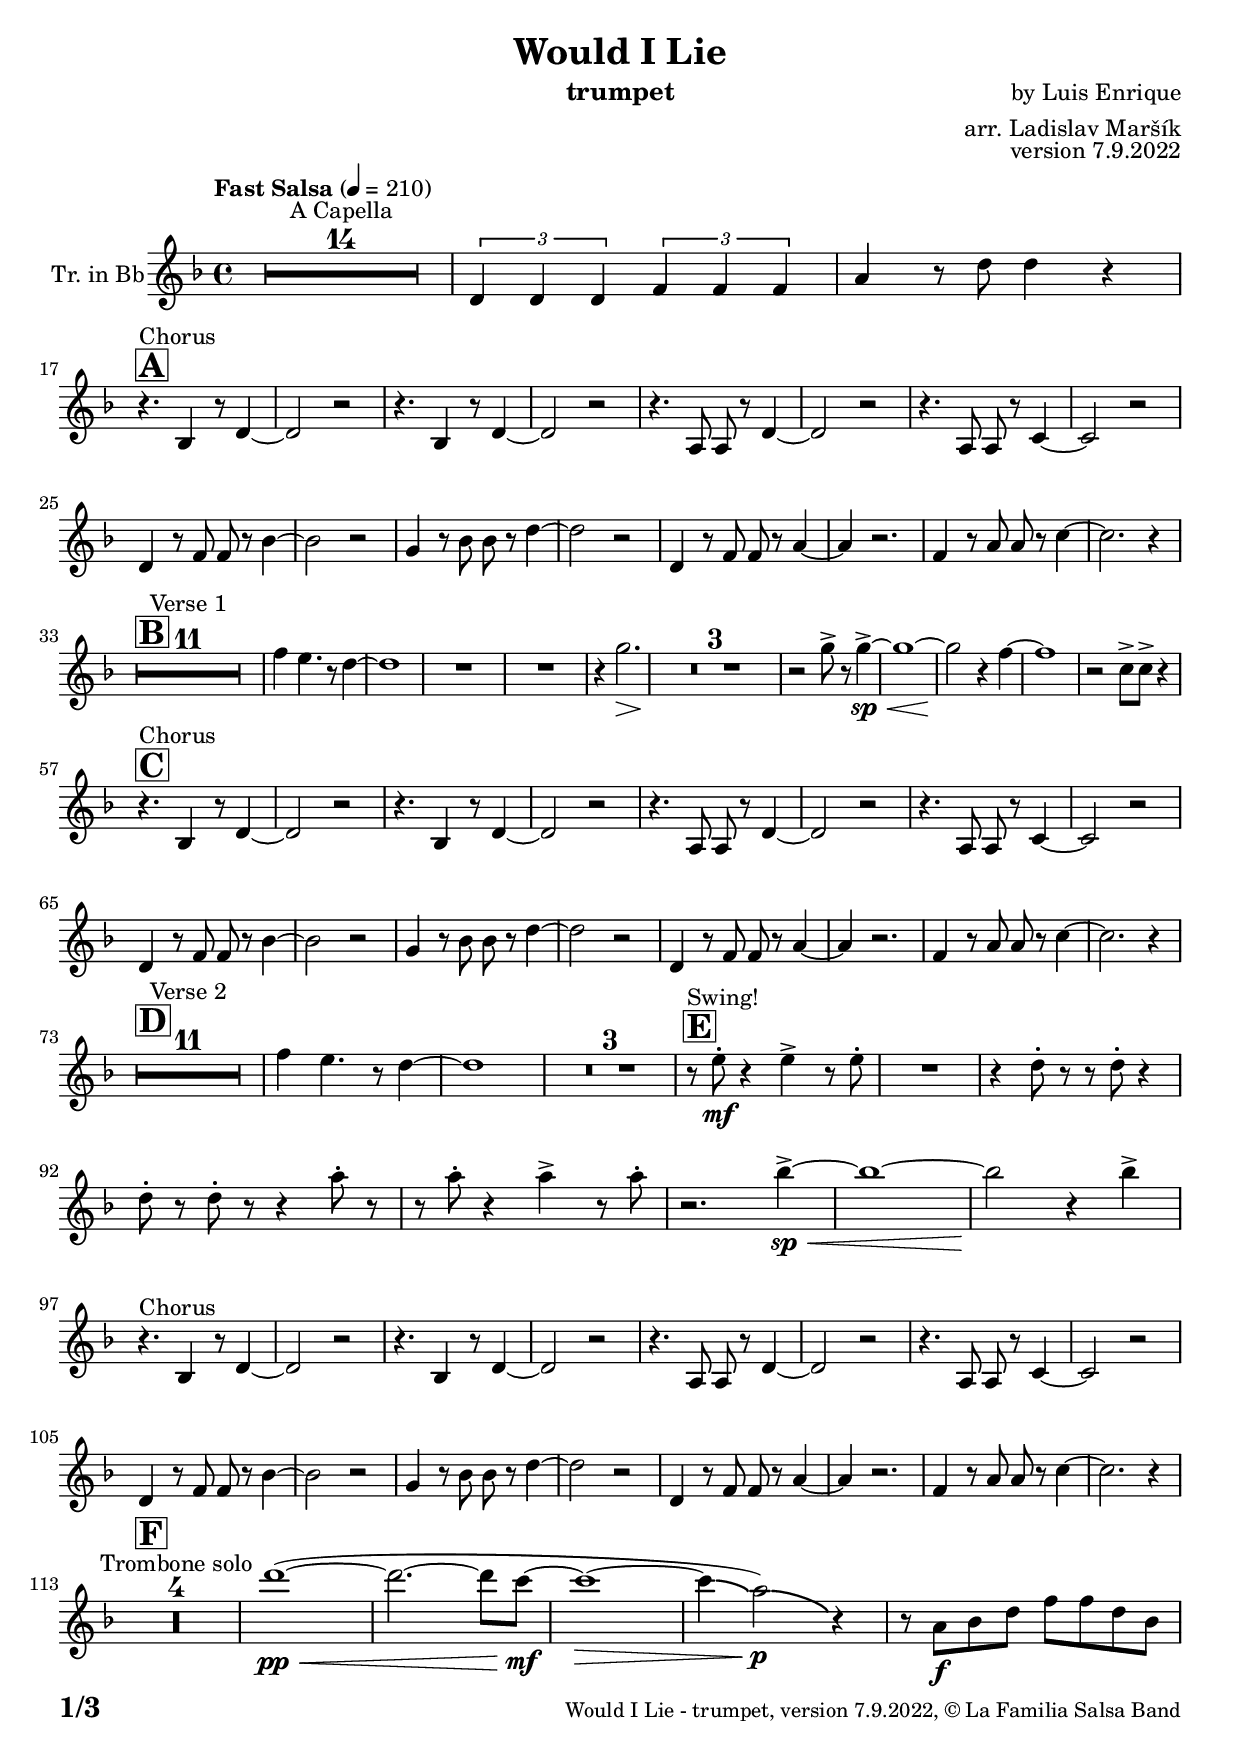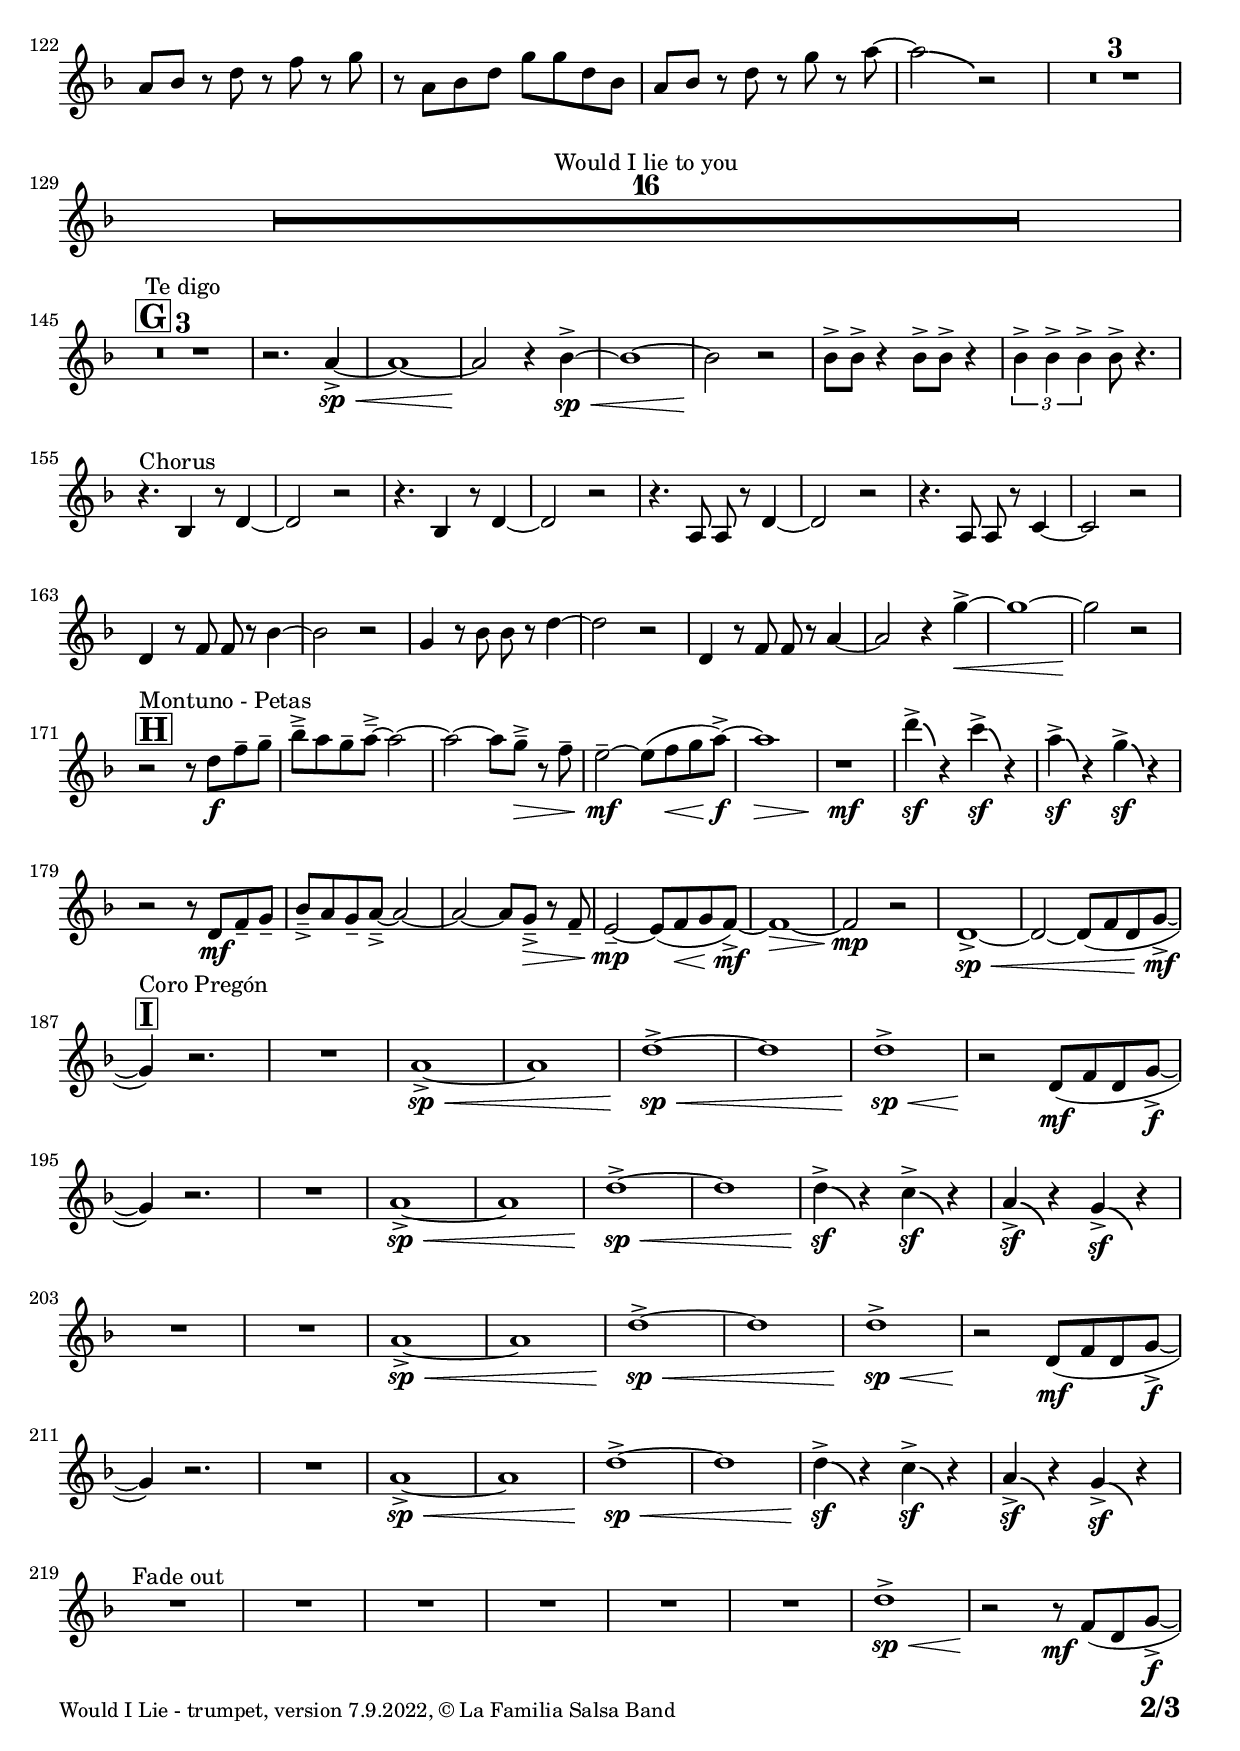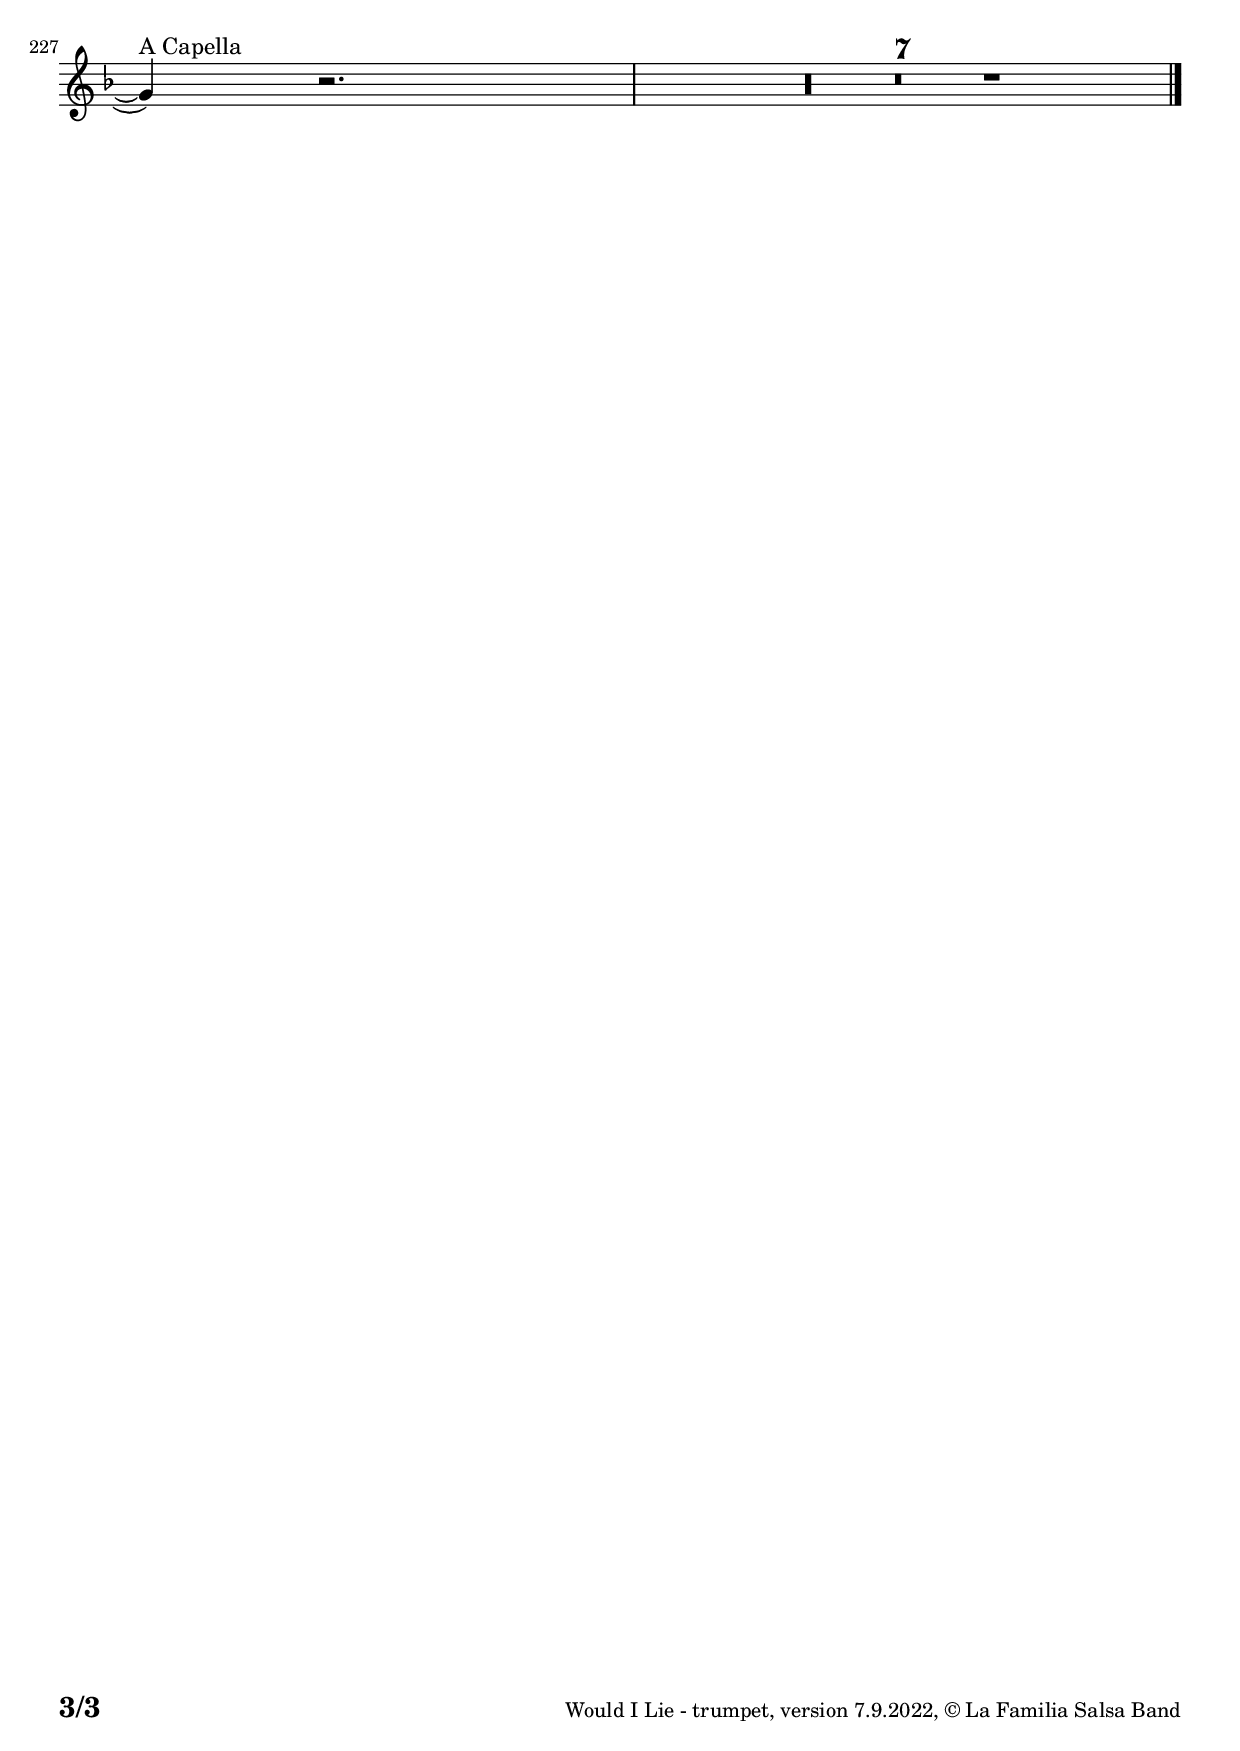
\version "2.22.2"

% Sheet revision 2022_09

\header {
  title = "Would I Lie"
  instrument = "trumpet"
  composer = "by Luis Enrique"
  arranger = "arr. Ladislav Maršík"
  opus = "version 7.9.2022"
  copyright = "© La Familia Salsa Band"
}

inst =
#(define-music-function
  (string)
  (string?)
  #{ <>^\markup \abs-fontsize #16 \bold \box #string #})

makePercent = #(define-music-function (note) (ly:music?)
                 (make-music 'PercentEvent 'length (ly:music-length note)))

#(define (test-stencil grob text)
   (let* ((orig (ly:grob-original grob))
          (siblings (ly:spanner-broken-into orig)) ; have we been split?
          (refp (ly:grob-system grob))
          (left-bound (ly:spanner-bound grob LEFT))
          (right-bound (ly:spanner-bound grob RIGHT))
          (elts-L (ly:grob-array->list (ly:grob-object left-bound 'elements)))
          (elts-R (ly:grob-array->list (ly:grob-object right-bound 'elements)))
          (break-alignment-L
           (filter
            (lambda (elt) (grob::has-interface elt 'break-alignment-interface))
            elts-L))
          (break-alignment-R
           (filter
            (lambda (elt) (grob::has-interface elt 'break-alignment-interface))
            elts-R))
          (break-alignment-L-ext (ly:grob-extent (car break-alignment-L) refp X))
          (break-alignment-R-ext (ly:grob-extent (car break-alignment-R) refp X))
          (num
           (markup text))
          (num
           (if (or (null? siblings)
                   (eq? grob (car siblings)))
               num
               (make-parenthesize-markup num)))
          (num (grob-interpret-markup grob num))
          (num-stil-ext-X (ly:stencil-extent num X))
          (num-stil-ext-Y (ly:stencil-extent num Y))
          (num (ly:stencil-aligned-to num X CENTER))
          (num
           (ly:stencil-translate-axis
            num
            (+ (interval-length break-alignment-L-ext)
               (* 0.5
                  (- (car break-alignment-R-ext)
                     (cdr break-alignment-L-ext))))
            X))
          (bracket-L
           (markup
            #:path
            0.1 ; line-thickness
            `((moveto 0.5 ,(* 0.5 (interval-length num-stil-ext-Y)))
              (lineto ,(* 0.5
                          (- (car break-alignment-R-ext)
                             (cdr break-alignment-L-ext)
                             (interval-length num-stil-ext-X)))
                      ,(* 0.5 (interval-length num-stil-ext-Y)))
              (closepath)
              (rlineto 0.0
                       ,(if (or (null? siblings) (eq? grob (car siblings)))
                            -1.0 0.0)))))
          (bracket-R
           (markup
            #:path
            0.1
            `((moveto ,(* 0.5
                          (- (car break-alignment-R-ext)
                             (cdr break-alignment-L-ext)
                             (interval-length num-stil-ext-X)))
                      ,(* 0.5 (interval-length num-stil-ext-Y)))
              (lineto 0.5
                      ,(* 0.5 (interval-length num-stil-ext-Y)))
              (closepath)
              (rlineto 0.0
                       ,(if (or (null? siblings) (eq? grob (last siblings)))
                            -1.0 0.0)))))
          (bracket-L (grob-interpret-markup grob bracket-L))
          (bracket-R (grob-interpret-markup grob bracket-R))
          (num (ly:stencil-combine-at-edge num X LEFT bracket-L 0.4))
          (num (ly:stencil-combine-at-edge num X RIGHT bracket-R 0.4)))
     num))

#(define-public (Measure_attached_spanner_engraver context)
   (let ((span '())
         (finished '())
         (event-start '())
         (event-stop '()))
     (make-engraver
      (listeners ((measure-counter-event engraver event)
                  (if (= START (ly:event-property event 'span-direction))
                      (set! event-start event)
                      (set! event-stop event))))
      ((process-music trans)
       (if (ly:stream-event? event-stop)
           (if (null? span)
               (ly:warning "You're trying to end a measure-attached spanner but you haven't started one.")
               (begin (set! finished span)
                 (ly:engraver-announce-end-grob trans finished event-start)
                 (set! span '())
                 (set! event-stop '()))))
       (if (ly:stream-event? event-start)
           (begin (set! span (ly:engraver-make-grob trans 'MeasureCounter event-start))
             (set! event-start '()))))
      ((stop-translation-timestep trans)
       (if (and (ly:spanner? span)
                (null? (ly:spanner-bound span LEFT))
                (moment<=? (ly:context-property context 'measurePosition) ZERO-MOMENT))
           (ly:spanner-set-bound! span LEFT
                                  (ly:context-property context 'currentCommandColumn)))
       (if (and (ly:spanner? finished)
                (moment<=? (ly:context-property context 'measurePosition) ZERO-MOMENT))
           (begin
            (if (null? (ly:spanner-bound finished RIGHT))
                (ly:spanner-set-bound! finished RIGHT
                                       (ly:context-property context 'currentCommandColumn)))
            (set! finished '())
            (set! event-start '())
            (set! event-stop '()))))
      ((finalize trans)
       (if (ly:spanner? finished)
           (begin
            (if (null? (ly:spanner-bound finished RIGHT))
                (set! (ly:spanner-bound finished RIGHT)
                      (ly:context-property context 'currentCommandColumn)))
            (set! finished '())))
       (if (ly:spanner? span)
           (begin
            (ly:warning "I think there's a dangling measure-attached spanner :-(")
            (ly:grob-suicide! span)
            (set! span '())))))))

\layout {
  \context {
    \Staff
    \consists #Measure_attached_spanner_engraver
    \override MeasureCounter.font-encoding = #'latin1
    \override MeasureCounter.font-size = 0
    \override MeasureCounter.outside-staff-padding = 2
    \override MeasureCounter.outside-staff-horizontal-padding = #0
  }
}

repeatBracket = #(define-music-function
                  (parser location N note)
                  (number? ly:music?)
                  #{
                    \override Staff.MeasureCounter.stencil =
                    #(lambda (grob) (test-stencil grob #{ #(string-append(number->string N) "x") #} ))
                    \startMeasureCount
                    \repeat volta #N { $note }
                    \stopMeasureCount
                  #}
                  )

Trumpet = \new Voice
\transpose c d
\relative c' {
  \set Staff.instrumentName = \markup {
    \center-align { "Tr. in Bb" }
  }
  \set Staff.midiInstrument = "trumpet"
  \set Staff.midiMaximumVolume = #1.0

  \key c \minor
  \time 4/4
  \tempo "Fast Salsa" 4 = 210
  
  R1*14 ^\markup { "A Capella" }
  
  \tuplet 3/2 { c4 c c } \tuplet 3/2 { es es es} | 
  g r8 c8 c4 r | \break
  
  \inst "A"
  r4. ^\markup { "Chorus" } as,4 r8 c4 ~ |
  c2 r |
  r4. as4 r8 c4 ~ |
  c2 r |
  r4. g8 g r c4 ~ |
  c2 r |
  r4. g8 g r bes4 ~ |
  bes2 r | \break
  
  c4 r8 es8 es r as4 ~ |
  as2 r |
  f4 r8 as8 as r c4 ~ |
  c2 r |
  c,4 r8 es es r g4 ~ |
  g4 r2. |
  es4 r8 g g r bes4 ~ |
  bes2. r4 | \break
  
  \inst "B"
  R1*11 ^\markup { "Verse 1" } 
  
  es4 d4. r8 c4 ~ |
  c1 |
  R1 | 
  R1 |
  
  r4 f2. \> |
  R1*3 \! | 
  
  r2 f 8 -> r f4 ~ -> \sp \< |
  f1 ~ |
  f2 \! r4 es ~ 
  es1 |
  r2 bes8 -> bes -> r4 | \break
  
  \inst "C"
  r4. ^\markup { "Chorus" } as,4 r8 c4 ~ |
  c2 r |
  r4. as4 r8 c4 ~ |
  c2 r |
  r4. g8 g r c4 ~ |
  c2 r |
  r4. g8 g r bes4 ~ |
  bes2 r | \break
  
  c4 r8 es8 es r as4 ~ |
  as2 r |
  f4 r8 as8 as r c4 ~ |
  c2 r |
  c,4 r8 es es r g4 ~ |
  g4 r2. |
  es4 r8 g g r bes4 ~ |
  bes2. r4 | \break
  \inst "D"
  R1*11 ^\markup { "Verse 2" } 
  
  es4 d4. r8 c4 ~ |
  c1 |
  \set Score.skipBars = ##t R1*3

  \inst "E"
  r8 ^\markup { "Swing!" } d \mf -. r4 d -> r8 d -. |
  R1 |
  r4 c8 -. r r c -. r4 |
  c8 -. r c8 -. r r4 g'8 -. r |
  r8 g -. r4 g -> r8 g -. |
  
  r2. as4 -> \sp \< ~ 
  as1 ~ |
  as2 \! r4 as4 -> | \break
  
  r4. ^\markup { "Chorus" } as,,4 r8 c4 ~ |
  c2 r |
  r4. as4 r8 c4 ~ |
  c2 r |
  r4. g8 g r c4 ~ |
  c2 r |
  r4. g8 g r bes4 ~ |
  bes2 r | \break
  
  c4 r8 es8 es r as4 ~ |
  as2 r |
  f4 r8 as8 as r c4 ~ |
  c2 r |
  c,4 r8 es es r g4 ~ |
  g4 r2. |
  es4 r8 g g r bes4 ~ |
  bes2. r4 | \break
  
  \inst "F"
  \set Score.skipBars = ##t R1*4 ^\markup { "Trombone solo" }
  
  c'1 ~ ( \pp \< |
  c2. ~ c8 bes \mf ~ |
  bes1 \> ~ |
  bes4 \bendAfter #-2 g2 \p ) \bendAfter #-4 r4 |
  
  r8 g, \f as c es es c as |
  g as r c r es r f |
  r g, as c f f c as |
  g as r c r f r g ~ |
  g2 \bendAfter #-3 r2 |
  
  \set Score.skipBars = ##t R1*3 \break
  
  \set Score.skipBars = ##t R1*16 ^\markup { "Would I lie to you" } \break
  
  \inst "G"
  \set Score.skipBars = ##t R1*3 ^\markup { "Te digo" }
  r2. g,4 ~ -> \sp \< |
  g1 ~ |
  g2 \! r4 as -> \sp \< ~ 
  as1 ~ |
  as2 \! r2 |
  
  as8 -> as -> r4 as8 -> as -> r4 |
  \tuplet 3/2 { as4 -> as -> as -> } as8 -> r4. | \break
  
  r4. ^\markup { "Chorus" } as,4 r8 c4 ~ |
  c2 r |
  r4. as4 r8 c4 ~ |
  c2 r |
  r4. g8 g r c4 ~ |
  c2 r |
  r4. g8 g r bes4 ~ |
  bes2 r | \break
  
  c4 r8 es8 es r as4 ~ |
  as2 r |
  f4 r8 as8 as r c4 ~ |
  c2 r |
  c,4 r8 es es r g4 ~ |
  g2 r4 f' -> ~ \< |
  f1 ~ |
  f2 \! r2 | \break
  
  \set Staff.midiMaximumVolume = #2.0
  \inst "H"
  r2 ^\markup { "Montuno - Petas" } r8 c \f es \tenuto f \tenuto |
  as \tenuto -> g f \tenuto g -> \tenuto ~ g2 ~ |
  g2 ~ g8 f \tenuto -> \> r es \tenuto |
  d2 \tenuto \mf ~ d8 ( es \< f g -> \f ) ~ |
  g1 \> |
  r1 \mf | 
  c4 \sf -> \bendAfter #-4 r bes4 \sf -> \bendAfter #-4 r | 
  g4 \sf -> \bendAfter #-4 r f4 \sf -> \bendAfter #-4 r | \break
  
  \set Staff.midiMaximumVolume = #1.0
  
  r2 r8 c, \mf es \tenuto f \tenuto |
  as \tenuto -> g f \tenuto g -> \tenuto ~ g2 ~ |
  g2 ~ g8 f \tenuto -> \> r es \tenuto |
  d2 \tenuto \mp ~ d8 ( es \< f es -> \mf ) ~ |
  es1 \> ~ |
  es2 \mp r2 | 
  c1 -> \sp \< ~ |
  c2 ~ c8 ( es c f -> \mf ~ | \break
  \inst "I"
  f4 ^\markup { "Coro Pregón" } ) r2. |
  R1 |
  g1 ~ -> \sp \< |
  g1 |
  c1 ~ -> \! \sp \< |
  c1 |
  c1 -> \! \sp \< |
  r2 \! c,8 \mf ( es c f -> \f ~ | \break
  f4 ) r2. |
  R1 |
  g1 ~ -> \sp \< |
  g1 |
  c1 ~ -> \! \sp \< |
  c1 |
  c4 \sf -> \bendAfter #-4 r bes4 \sf -> \bendAfter #-4 r | 
  g4 \sf -> \bendAfter #-4 r f4 \sf -> \bendAfter #-4 r | \break
  
  R1 |
  R1 |
  g1 ~ -> \sp \< |
  g1 |
  c1 ~ -> \! \sp \< |
  c1 |
  c1 -> \! \sp \< |
  r2 \! c,8 \mf ( es c f -> \f ~ | \break
  f4 ) r2. |
  R1 |
  g1 ~ -> \sp \< |
  g1 |
  c1 ~ -> \! \sp \< |
  c1 |
  c4 \sf -> \bendAfter #-4 r bes4 \sf -> \bendAfter #-4 r | 
  g4 \sf -> \bendAfter #-4 r f4 \sf -> \bendAfter #-4 r | \break
  
  R1 ^\markup { "Fade out" } |
  R1 |
  R1 |
  R1 |
  R1 |
  R1 |
  c'1 -> \! \sp \< |
  r2 \! r8 \mf es, ( c f -> \f ~ | \break
  f4 ) ^\markup { "A Capella" } r2. |
  \set Score.skipBars = ##t R1*7
  
  \label #'lastPage
  \bar "|."
}

\score {
  \compressMMRests \new Staff \with {
    \consists "Volta_engraver"
  }
  {
    \Trumpet
  }
  \layout {
    \context {
      \Score
      \remove "Volta_engraver"
    }
  }
}

\paper {
  system-system-spacing =
  #'((basic-distance . 14)
     (minimum-distance . 10)
     (padding . 1)
     (stretchability . 60))
  between-system-padding = #2
  bottom-margin = 5\mm

  print-page-number = ##t
  print-first-page-number = ##t
  oddHeaderMarkup = \markup \fill-line { " " }
  evenHeaderMarkup = \markup \fill-line { " " }
  oddFooterMarkup = \markup {
    \fill-line {
      \bold \fontsize #2
      \concat { \fromproperty #'page:page-number-string "/" \page-ref #'lastPage "0" "?" }

      \fontsize #-1
      \concat { \fromproperty #'header:title " - " \fromproperty #'header:instrument ", " \fromproperty #'header:opus ", " \fromproperty #'header:copyright }
    }
  }
  evenFooterMarkup = \markup {
    \fill-line {
      \fontsize #-1
      \concat { \fromproperty #'header:title " - " \fromproperty #'header:instrument ", " \fromproperty #'header:opus ", " \fromproperty #'header:copyright }

      \bold \fontsize #2
      \concat { \fromproperty #'page:page-number-string "/" \page-ref #'lastPage "0" "?" }
    }
  }
}